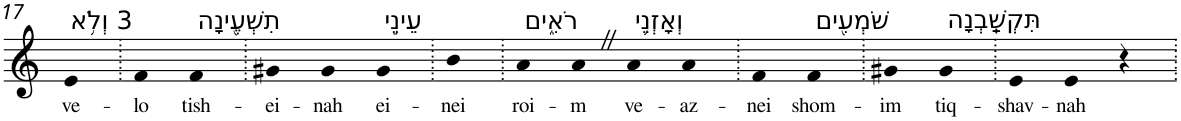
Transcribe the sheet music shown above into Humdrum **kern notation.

**kern	**text
*part1	*part1
*staff1	*staff1
*I"Piano	*
*I'Pno	*
!!LO:PB:g=z
*clefG2	*
*k[]	*
=17	=17
!LO:TX:a:t=3 וְלֹ֥א	!
!	!LO:LY:b
4e	ve-
=18.	=18.
!	!LO:LY:b
4f	-lo
!LO:TX:a:t=תִשְׁעֶ֖ינָה	!
!	!LO:LY:b
4f	tish-
=19.	=19.
!	!LO:LY:b
4g#X	-ei-
!	!LO:LY:b
4g#	-nah
!LO:TX:a:t=עֵינֵ֣י	!
!	!LO:LY:b
4g#	ei-
=20.	=20.
!	!LO:LY:b
4b	-nei
=21.	=21.
!LO:TX:a:t=רֹאִ֑ים	!
!	!LO:LY:b
4a	roi-
!	!LO:LY:b
4aZ	-m
!LO:TX:a:t=וְאָזְנֵ֥י	!
!	!LO:LY:b
4a	ve-
!	!LO:LY:b
4a	-az-
=22.	=22.
!	!LO:LY:b
4f	-nei
!LO:TX:a:t=שֹׁמְעִ֖ים	!
!	!LO:LY:b
4f	shom-
=23.	=23.
!	!LO:LY:b
4g#X	-im
!LO:TX:a:t=תִּקְשַֽׁבְנָה	!
!	!LO:LY:b
4g#	tiq-
=24.	=24.
!	!LO:LY:b
4e	-shav-
!	!LO:LY:b
4e	-nah
4r	.
=.	=.
*-	*-
